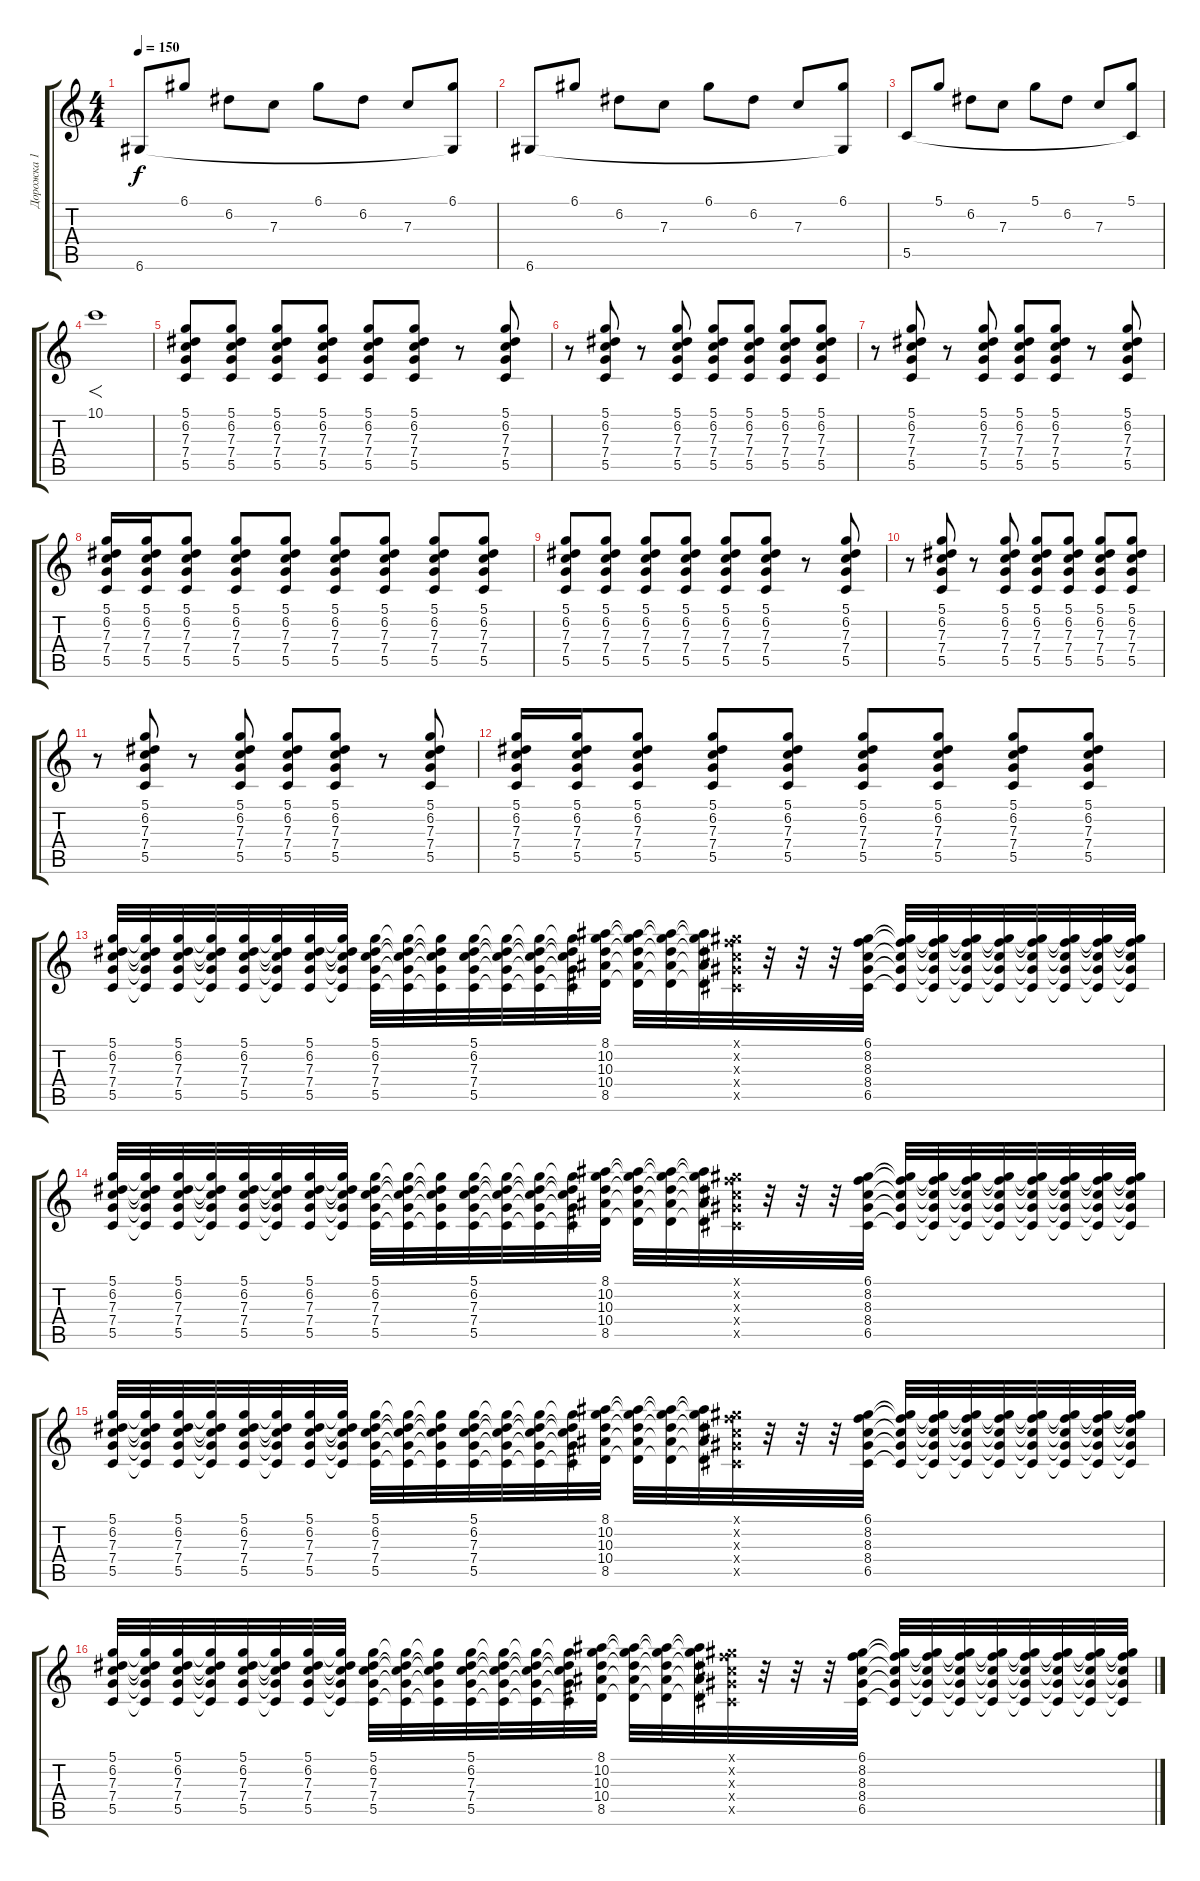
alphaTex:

\track ("Дорожка 1" "Дорожка 1") {instrument acousticguitarsteel}
\staff {score tabs}
\tuning (D4 A3 F3 C3 G2 D2) {hide}
\ts (4 4)
\tempo 150
\clef g2
\ks c
6.6.8{dy f} 6.1.8 6.2.8 7.3.8 6.1.8 6.2.8 7.3.8 (6.1 6.6{t}).8 |
6.6.8 6.1.8 6.2.8 7.3.8 6.1.8 6.2.8 7.3.8 (6.1 6.6{t}).8 |
5.5.8 5.1.8 6.2.8 7.3.8 5.1.8 6.2.8 7.3.8 (5.1 5.5{t}).8 |
10.1.1{f} |
(5.1 6.2 7.3 7.4 5.5).8 (5.1 6.2 7.3 7.4 5.5).8 (5.1 6.2 7.3 7.4 5.5).8 (5.1 6.2 7.3 7.4 5.5).8 (5.1 6.2 7.3 7.4 5.5).8 (5.1 6.2 7.3 7.4 5.5).8 r.8 (5.1 6.2 7.3 7.4 5.5).8 |
r.8 (5.1 6.2 7.3 7.4 5.5).8 r.8 (5.1 6.2 7.3 7.4 5.5).8 (5.1 6.2 7.3 7.4 5.5).8 (5.1 6.2 7.3 7.4 5.5).8 (5.1 6.2 7.3 7.4 5.5).8 (5.1 6.2 7.3 7.4 5.5).8 |
r.8 (5.1 6.2 7.3 7.4 5.5).8 r.8 (5.1 6.2 7.3 7.4 5.5).8 (5.1 6.2 7.3 7.4 5.5).8 (5.1 6.2 7.3 7.4 5.5).8 r.8 (5.1 6.2 7.3 7.4 5.5).8 |
(5.1 6.2 7.3 7.4 5.5).16 (5.1 6.2 7.3 7.4 5.5).16 (5.1 6.2 7.3 7.4 5.5).8 (5.1 6.2 7.3 7.4 5.5).8 (5.1 6.2 7.3 7.4 5.5).8 (5.1 6.2 7.3 7.4 5.5).8 (5.1 6.2 7.3 7.4 5.5).8 (5.1 6.2 7.3 7.4 5.5).8 (5.1 6.2 7.3 7.4 5.5).8 |
(5.1 6.2 7.3 7.4 5.5).8 (5.1 6.2 7.3 7.4 5.5).8 (5.1 6.2 7.3 7.4 5.5).8 (5.1 6.2 7.3 7.4 5.5).8 (5.1 6.2 7.3 7.4 5.5).8 (5.1 6.2 7.3 7.4 5.5).8 r.8 (5.1 6.2 7.3 7.4 5.5).8 |
r.8 (5.1 6.2 7.3 7.4 5.5).8 r.8 (5.1 6.2 7.3 7.4 5.5).8 (5.1 6.2 7.3 7.4 5.5).8 (5.1 6.2 7.3 7.4 5.5).8 (5.1 6.2 7.3 7.4 5.5).8 (5.1 6.2 7.3 7.4 5.5).8 |
r.8 (5.1 6.2 7.3 7.4 5.5).8 r.8 (5.1 6.2 7.3 7.4 5.5).8 (5.1 6.2 7.3 7.4 5.5).8 (5.1 6.2 7.3 7.4 5.5).8 r.8 (5.1 6.2 7.3 7.4 5.5).8 |
(5.1 6.2 7.3 7.4 5.5).16 (5.1 6.2 7.3 7.4 5.5).16 (5.1 6.2 7.3 7.4 5.5).8 (5.1 6.2 7.3 7.4 5.5).8 (5.1 6.2 7.3 7.4 5.5).8 (5.1 6.2 7.3 7.4 5.5).8 (5.1 6.2 7.3 7.4 5.5).8 (5.1 6.2 7.3 7.4 5.5).8 (5.1 6.2 7.3 7.4 5.5).8 |
(5.1 6.2 7.3 7.4 5.5).32 (5.1{t} 6.2{t} 7.3{t} 7.4{t} 5.5{t}).32 (5.1 6.2 7.3 7.4 5.5).32 (5.1{t} 6.2{t} 7.3{t} 7.4{t} 5.5{t}).32 (5.1 6.2 7.3 7.4 5.5).32 (5.1{t} 6.2{t} 7.3{t} 7.4{t} 5.5{t}).32 (5.1 6.2 7.3 7.4 5.5).32 (5.1{t} 6.2{t} 7.3{t} 7.4{t} 5.5{t}).32 (5.1 6.2 7.3 7.4 5.5).32 (5.1{t} 6.2{t} 7.3{t} 7.4{t} 5.5{t}).32 (5.1{t} 6.2{t} 7.3{t} 7.4{t} 5.5{t}).32 (5.1 6.2 7.3 7.4 5.5).32 (5.1{t} 6.2{t} 7.3{t} 7.4{t} 5.5{t}).32 (5.1{t} 6.2{t} 7.3{t} 7.4{t} 5.5{t}).32 (5.1{t} 6.2{t} 7.3{t} 7.4{t} 5.5{t}).32 (8.1 10.2 10.3 10.4 8.5).32 (8.1{t} 10.2{t} 10.3{t} 10.4{t} 8.5{t}).32 (8.1{t} 10.2{t} 10.3{t} 10.4{t} 8.5{t}).32 (8.1{t} 10.2{t} 10.3{t} 10.4{t} 8.5{t}).32 (6.1{x} 8.2{x} 8.3{x} 8.4{x} 6.5{x}).32 r.32 r.32 r.32 (6.1 8.2 8.3 8.4 6.5).32 (6.1{t} 8.2{t} 8.3{t} 8.4{t} 6.5{t}).32 (6.1{t} 8.2{t} 8.3{t} 8.4{t} 6.5{t}).32 (6.1{t} 8.2{t} 8.3{t} 8.4{t} 6.5{t}).32 (6.1{t} 8.2{t} 8.3{t} 8.4{t} 6.5{t}).32 (6.1{t} 8.2{t} 8.3{t} 8.4{t} 6.5{t}).32 (6.1{t} 8.2{t} 8.3{t} 8.4{t} 6.5{t}).32 (6.1{t} 8.2{t} 8.3{t} 8.4{t} 6.5{t}).32 (6.1{t} 8.2{t} 8.3{t} 8.4{t} 6.5{t}).32 |
(5.1 6.2 7.3 7.4 5.5).32 (5.1{t} 6.2{t} 7.3{t} 7.4{t} 5.5{t}).32 (5.1 6.2 7.3 7.4 5.5).32 (5.1{t} 6.2{t} 7.3{t} 7.4{t} 5.5{t}).32 (5.1 6.2 7.3 7.4 5.5).32 (5.1{t} 6.2{t} 7.3{t} 7.4{t} 5.5{t}).32 (5.1 6.2 7.3 7.4 5.5).32 (5.1{t} 6.2{t} 7.3{t} 7.4{t} 5.5{t}).32 (5.1 6.2 7.3 7.4 5.5).32 (5.1{t} 6.2{t} 7.3{t} 7.4{t} 5.5{t}).32 (5.1{t} 6.2{t} 7.3{t} 7.4{t} 5.5{t}).32 (5.1 6.2 7.3 7.4 5.5).32 (5.1{t} 6.2{t} 7.3{t} 7.4{t} 5.5{t}).32 (5.1{t} 6.2{t} 7.3{t} 7.4{t} 5.5{t}).32 (5.1{t} 6.2{t} 7.3{t} 7.4{t} 5.5{t}).32 (8.1 10.2 10.3 10.4 8.5).32 (8.1{t} 10.2{t} 10.3{t} 10.4{t} 8.5{t}).32 (8.1{t} 10.2{t} 10.3{t} 10.4{t} 8.5{t}).32 (8.1{t} 10.2{t} 10.3{t} 10.4{t} 8.5{t}).32 (6.1{x} 8.2{x} 8.3{x} 8.4{x} 6.5{x}).32 r.32 r.32 r.32 (6.1 8.2 8.3 8.4 6.5).32 (6.1{t} 8.2{t} 8.3{t} 8.4{t} 6.5{t}).32 (6.1{t} 8.2{t} 8.3{t} 8.4{t} 6.5{t}).32 (6.1{t} 8.2{t} 8.3{t} 8.4{t} 6.5{t}).32 (6.1{t} 8.2{t} 8.3{t} 8.4{t} 6.5{t}).32 (6.1{t} 8.2{t} 8.3{t} 8.4{t} 6.5{t}).32 (6.1{t} 8.2{t} 8.3{t} 8.4{t} 6.5{t}).32 (6.1{t} 8.2{t} 8.3{t} 8.4{t} 6.5{t}).32 (6.1{t} 8.2{t} 8.3{t} 8.4{t} 6.5{t}).32 |
(5.1 6.2 7.3 7.4 5.5).32 (5.1{t} 6.2{t} 7.3{t} 7.4{t} 5.5{t}).32 (5.1 6.2 7.3 7.4 5.5).32 (5.1{t} 6.2{t} 7.3{t} 7.4{t} 5.5{t}).32 (5.1 6.2 7.3 7.4 5.5).32 (5.1{t} 6.2{t} 7.3{t} 7.4{t} 5.5{t}).32 (5.1 6.2 7.3 7.4 5.5).32 (5.1{t} 6.2{t} 7.3{t} 7.4{t} 5.5{t}).32 (5.1 6.2 7.3 7.4 5.5).32 (5.1{t} 6.2{t} 7.3{t} 7.4{t} 5.5{t}).32 (5.1{t} 6.2{t} 7.3{t} 7.4{t} 5.5{t}).32 (5.1 6.2 7.3 7.4 5.5).32 (5.1{t} 6.2{t} 7.3{t} 7.4{t} 5.5{t}).32 (5.1{t} 6.2{t} 7.3{t} 7.4{t} 5.5{t}).32 (5.1{t} 6.2{t} 7.3{t} 7.4{t} 5.5{t}).32 (8.1 10.2 10.3 10.4 8.5).32 (8.1{t} 10.2{t} 10.3{t} 10.4{t} 8.5{t}).32 (8.1{t} 10.2{t} 10.3{t} 10.4{t} 8.5{t}).32 (8.1{t} 10.2{t} 10.3{t} 10.4{t} 8.5{t}).32 (6.1{x} 8.2{x} 8.3{x} 8.4{x} 6.5{x}).32 r.32 r.32 r.32 (6.1 8.2 8.3 8.4 6.5).32 (6.1{t} 8.2{t} 8.3{t} 8.4{t} 6.5{t}).32 (6.1{t} 8.2{t} 8.3{t} 8.4{t} 6.5{t}).32 (6.1{t} 8.2{t} 8.3{t} 8.4{t} 6.5{t}).32 (6.1{t} 8.2{t} 8.3{t} 8.4{t} 6.5{t}).32 (6.1{t} 8.2{t} 8.3{t} 8.4{t} 6.5{t}).32 (6.1{t} 8.2{t} 8.3{t} 8.4{t} 6.5{t}).32 (6.1{t} 8.2{t} 8.3{t} 8.4{t} 6.5{t}).32 (6.1{t} 8.2{t} 8.3{t} 8.4{t} 6.5{t}).32 |
(5.1 6.2 7.3 7.4 5.5).32 (5.1{t} 6.2{t} 7.3{t} 7.4{t} 5.5{t}).32 (5.1 6.2 7.3 7.4 5.5).32 (5.1{t} 6.2{t} 7.3{t} 7.4{t} 5.5{t}).32 (5.1 6.2 7.3 7.4 5.5).32 (5.1{t} 6.2{t} 7.3{t} 7.4{t} 5.5{t}).32 (5.1 6.2 7.3 7.4 5.5).32 (5.1{t} 6.2{t} 7.3{t} 7.4{t} 5.5{t}).32 (5.1 6.2 7.3 7.4 5.5).32 (5.1{t} 6.2{t} 7.3{t} 7.4{t} 5.5{t}).32 (5.1{t} 6.2{t} 7.3{t} 7.4{t} 5.5{t}).32 (5.1 6.2 7.3 7.4 5.5).32 (5.1{t} 6.2{t} 7.3{t} 7.4{t} 5.5{t}).32 (5.1{t} 6.2{t} 7.3{t} 7.4{t} 5.5{t}).32 (5.1{t} 6.2{t} 7.3{t} 7.4{t} 5.5{t}).32 (8.1 10.2 10.3 10.4 8.5).32 (8.1{t} 10.2{t} 10.3{t} 10.4{t} 8.5{t}).32 (8.1{t} 10.2{t} 10.3{t} 10.4{t} 8.5{t}).32 (8.1{t} 10.2{t} 10.3{t} 10.4{t} 8.5{t}).32 (6.1{x} 8.2{x} 8.3{x} 8.4{x} 6.5{x}).32 r.32 r.32 r.32 (6.1 8.2 8.3 8.4 6.5).32 (6.1{t} 8.2{t} 8.3{t} 8.4{t} 6.5{t}).32 (6.1{t} 8.2{t} 8.3{t} 8.4{t} 6.5{t}).32 (6.1{t} 8.2{t} 8.3{t} 8.4{t} 6.5{t}).32 (6.1{t} 8.2{t} 8.3{t} 8.4{t} 6.5{t}).32 (6.1{t} 8.2{t} 8.3{t} 8.4{t} 6.5{t}).32 (6.1{t} 8.2{t} 8.3{t} 8.4{t} 6.5{t}).32 (6.1{t} 8.2{t} 8.3{t} 8.4{t} 6.5{t}).32 (6.1{t} 8.2{t} 8.3{t} 8.4{t} 6.5{t}).32
